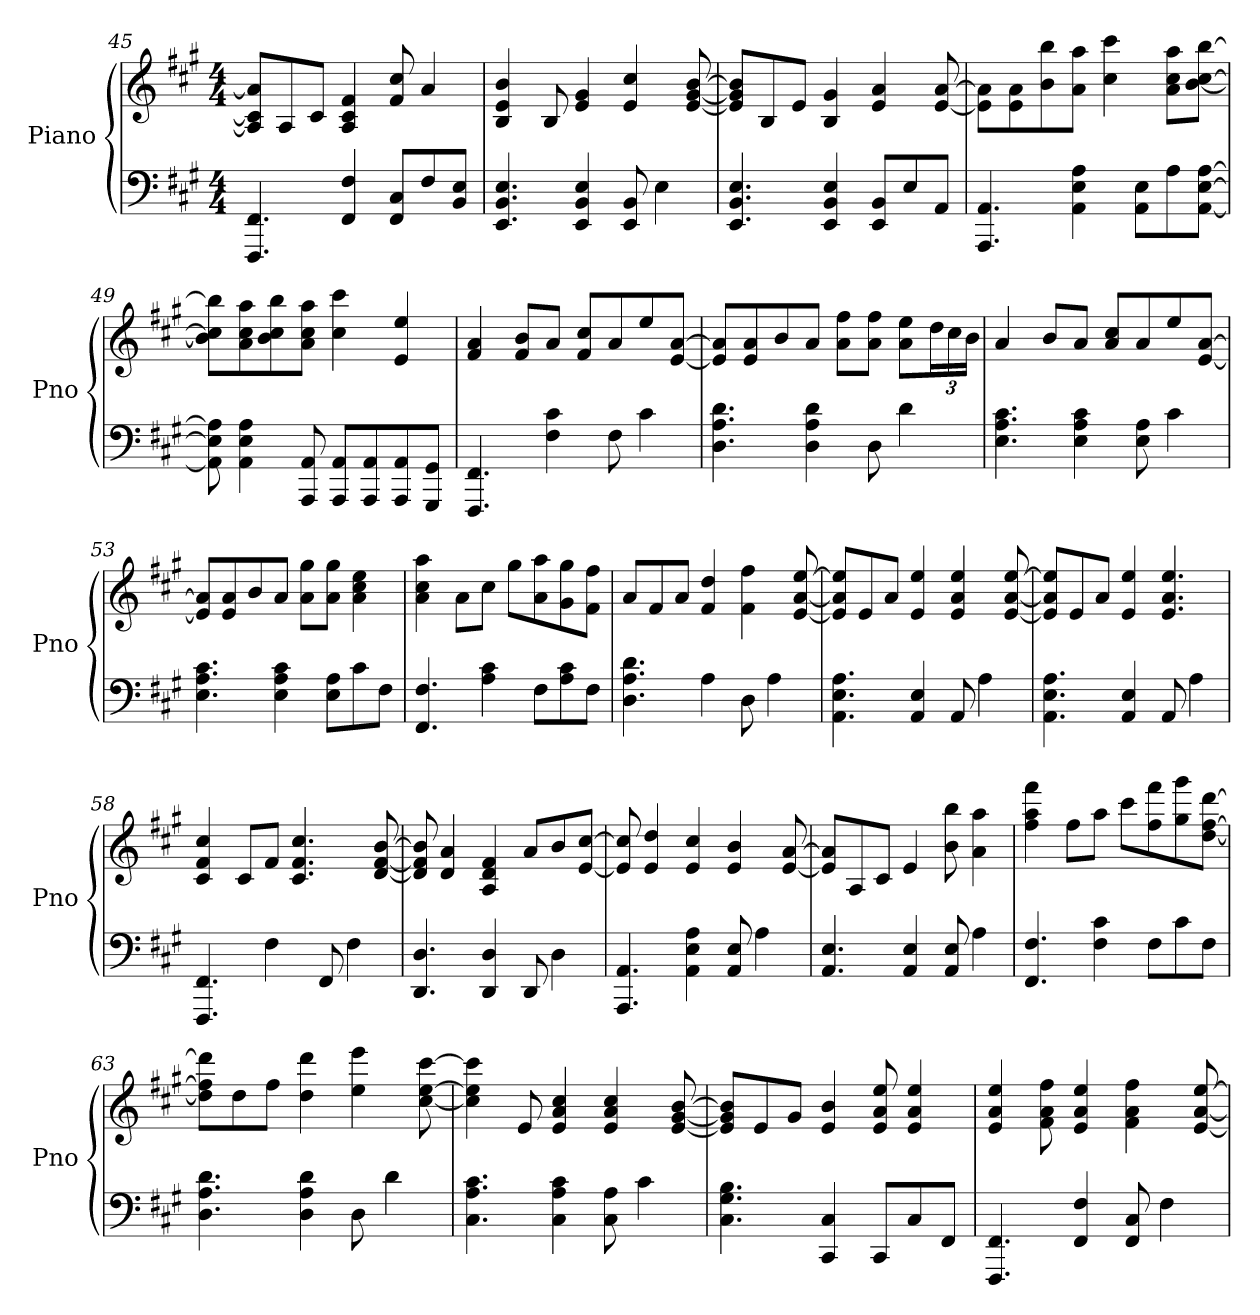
**kern	**kern
*part1	*part1
*staff2	*staff1
*I"Piano	*
*I'Pno	*
*clefF4	*clefG2
*k[f#c#g#]	*k[f#c#g#]
*M4/4	*M4/4
=45	=45
4.FFF#/ 4.FF#/	8A/] 8c#/] 8a/]L
.	8A/
.	8c#/J
4FF#/ 4F#/	4A/ 4c#/ 4f#/
8FF#/ 8C#/L	8f#/ 8cc#/
8F#/	4a/
8BB/ 8E/J	.
=46	=46
4.EE/ 4.BB/ 4.E/	4B/ 4e/ 4b/
.	8B/
4EE/ 4BB/ 4E/	4e/ 4g#/
8EE/ 8BB/	4e/ 4cc#/
4E\	.
.	[8e/ [8g#/ [8b/
=47	=47
4.EE/ 4.BB/ 4.E/	8e/] 8g#/] 8b/]L
.	8B/
.	8e/J
4EE/ 4BB/ 4E/	4B/ 4g#/
8EE/ 8BB/L	4e/ 4a/
8E/	.
8AA/J	[8e/ [8a/
!!LO:LB:g=z
=48	=48
4.AAA/ 4.AA/	8e\] 8a\]L
.	8e\ 8a\
.	8b\ 8bb\
4AA\ 4E\ 4A\	8a\ 8aa\J
.	4cc#\ 4ccc#\
8AA\ 8E\L	.
8A\	8a\ 8cc#\ 8aa\L
[8AA\ [8E\ [8A\J	[8b\ [8cc#\ [8bb\J
=49	=49
8AA\] 8E\] 8A\]	8b\] 8cc#\] 8bb\]L
4AA\ 4E\ 4A\	8a\ 8cc#\ 8aa\
.	8b\ 8cc#\ 8bb\
8AAA/ 8AA/	8a\ 8cc#\ 8aa\J
8AAA/ 8AA/L	4cc#\ 4ccc#\
8AAA/ 8AA/	.
8AAA/ 8AA/	4e/ 4ee/
8GGG#/ 8GG#/J	.
=50	=50
4.FFF#/ 4.FF#/	4f#/ 4a/
.	8f#/ 8b/L
4F#\ 4c#\	8a/J
.	8f#/ 8cc#/L
8F#\	8a/
4c#\	8ee/
.	[8e/ [8a/J
=51	=51
4.D\ 4.A\ 4.d\	8e/] 8a/]L
.	8e/ 8a/
.	8b/
4D\ 4A\ 4d\	8a/J
.	8a\ 8ff#\L
8D\	8a\ 8ff#\J
4d\	8a\ 8ee\L
*	*Xbrackettup
.	24dd\L
.	24cc#\
.	24b\JJ
=52	=52
4.E\ 4.A\ 4.c#\	4a/
.	8b/L
4E\ 4A\ 4c#\	8a/J
.	8a/ 8cc#/L
8E\ 8A\	8a/
4c#\	8ee/
.	[8e/ [8a/J
!!LO:LB:g=z
=53	=53
4.E\ 4.A\ 4.c#\	8e/] 8a/]L
.	8e/ 8a/
.	8b/
4E\ 4A\ 4c#\	8a/J
.	8a\ 8gg#\L
8E\ 8A\L	8a\ 8gg#\J
8c#\	4a\ 4cc#\ 4ee\
8F#\J	.
=54	=54
4.FF#/ 4.F#/	4a\ 4cc#\ 4aa\
.	8a\L
4A\ 4c#\	8cc#\J
.	8gg#\L
8F#\L	8a\ 8aa\
8A\ 8c#\	8g#\ 8gg#\
8F#\J	8f#\ 8ff#\J
=55	=55
4.D\ 4.A\ 4.d\	8a/L
.	8f#/
.	8a/J
4A\	4f#/ 4dd/
8D\	4f#\ 4ff#\
4A\	.
.	[8e/ [8a/ [8ee/
=56	=56
4.AA\ 4.E\ 4.A\	8e/] 8a/] 8ee/]L
.	8e/
.	8a/J
4AA/ 4E/	4e/ 4ee/
8AA/	4e/ 4a/ 4ee/
4A\	.
.	[8e/ [8a/ [8ee/
=57	=57
4.AA\ 4.E\ 4.A\	8e/] 8a/] 8ee/]L
.	8e/
.	8a/J
4AA/ 4E/	4e/ 4ee/
8AA/	4.e/ 4.a/ 4.ee/
4A\	.
=58	=58
4.FFF#/ 4.FF#/	4c#/ 4f#/ 4cc#/
.	8c#/L
4F#\	8f#/J
.	4.c#/ 4.f#/ 4.cc#/
8FF#/	.
4F#\	.
.	[8d/ [8f#/ [8b/
!!LO:PB:g=z
=59	=59
4.DD/ 4.D/	8d/] 8f#/] 8b/]
.	4d/ 4a/
4DD/ 4D/	4A/ 4d/ 4f#/
8DD/	8a/L
4D\	8b/
.	[8e/ [8cc#/J
=60	=60
4.AAA/ 4.AA/	8e/] 8cc#/]
.	4e/ 4dd/
4AA\ 4E\ 4A\	4e/ 4cc#/
8AA/ 8E/	4e/ 4b/
4A\	.
.	[8e/ [8a/
=61	=61
4.AA/ 4.E/	8e/] 8a/]L
.	8A/
.	8c#/J
4AA/ 4E/	4e/
8AA/ 8E/	8b\ 8bb\
4A\	4a\ 4aa\
=62	=62
4.FF#/ 4.F#/	4ff#\ 4aa\ 4fff#\
.	8ff#\L
4F#\ 4c#\	8aa\J
.	8ccc#\L
8F#\L	8ff#\ 8fff#\
8c#\	8gg#\ 8ggg#\
8F#\J	[8dd\ [8ff#\ [8ddd\J
=63	=63
4.D\ 4.A\ 4.d\	8dd\] 8ff#\] 8ddd\]L
.	8dd\
.	8ff#\J
4D\ 4A\ 4d\	4dd\ 4ddd\
8D\	4ee\ 4eee\
4d\	.
.	[8cc#\ [8ee\ [8ccc#\
=64	=64
4.C#\ 4.A\ 4.c#\	4cc#\] 4ee\] 4ccc#\]
.	8e/
4C#\ 4A\ 4c#\	4e/ 4a/ 4cc#/
8C#\ 8A\	4e/ 4a/ 4cc#/
4c#\	.
.	[8e/ [8g#/ [8b/
!!LO:LB:g=z
=65	=65
4.C#\ 4.G#\ 4.B\	8e/] 8g#/] 8b/]L
.	8e/
.	8g#/J
4CC#/ 4C#/	4e/ 4b/
8CC#/L	8e/ 8a/ 8ee/
8C#/	4e/ 4a/ 4ee/
8FF#/J	.
=66	=66
4.FFF#/ 4.FF#/	4e/ 4a/ 4ee/
.	8f#\ 8a\ 8ff#\
4FF#/ 4F#/	4e/ 4a/ 4ee/
8FF#/ 8C#/	4f#\ 4a\ 4ff#\
4F#\	.
.	[8e/ [8a/ [8ee/
=	=
*-	*-
